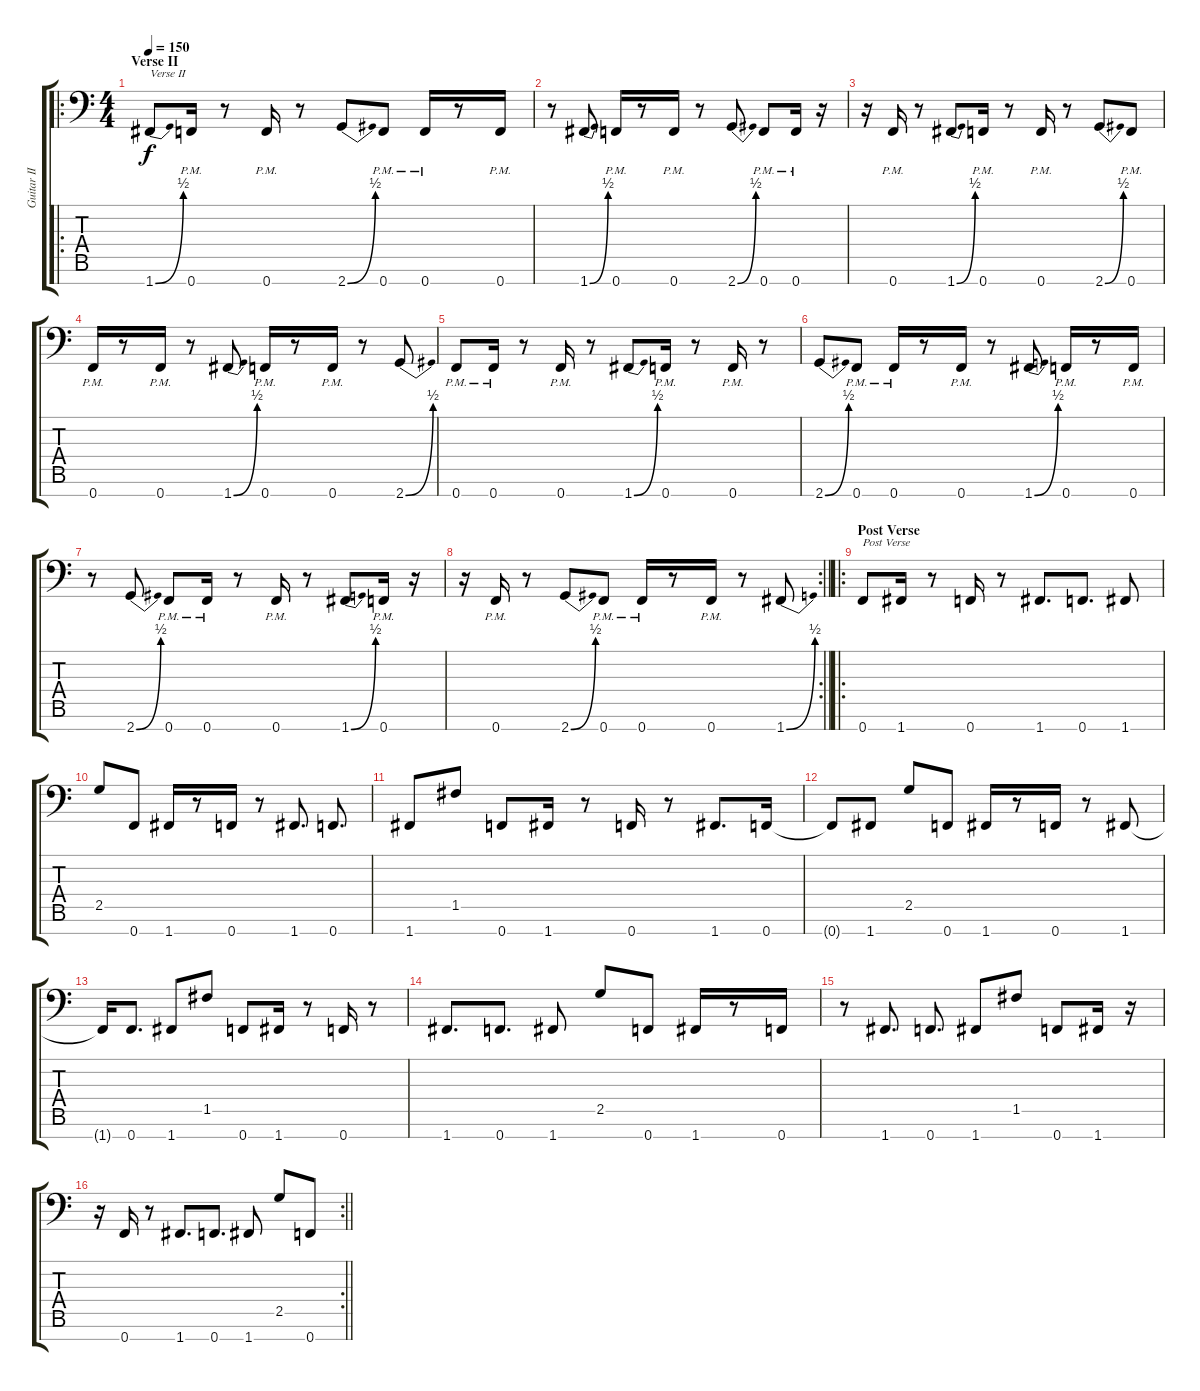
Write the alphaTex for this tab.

\track ("Guitar II DAS URINATOR" "Guitar II ") {instrument overdrivenguitar}
\staff {score tabs}
\tuning (C4 G3 Eb3 Bb2 F2 C2 F1) {hide}
\ro
\ts (4 4)
\section ("" "Verse II")
\tempo 150
\clef f4
\ks c
1.7{be (bend 0 0 60 2)}.8{txt "Verse II" dy f} 0.7{pm}.16 r.8 0.7{pm}.16 r.8 2.7{be (bend 0 0 60 2)}.8 0.7{pm}.8 0.7{pm}.16 r.8 0.7{pm}.16 |
r.8 1.7{be (bend 0 0 60 2)}.8 0.7{pm}.16 r.8 0.7{pm}.16 r.8 2.7{be (bend 0 0 60 2)}.8 0.7{pm}.8 0.7{pm}.16 r.16 |
r.16 0.7{pm}.16 r.8 1.7{be (bend 0 0 60 2)}.8 0.7{pm}.16 r.8 0.7{pm}.16 r.8 2.7{be (bend 0 0 60 2)}.8 0.7{pm}.8 |
0.7{pm}.16 r.8 0.7{pm}.16 r.8 1.7{be (bend 0 0 60 2)}.8 0.7{pm}.16 r.8 0.7{pm}.16 r.8 2.7{be (bend 0 0 60 2)}.8 |
0.7{pm}.8 0.7{pm}.16 r.8 0.7{pm}.16 r.8 1.7{be (bend 0 0 60 2)}.8 0.7{pm}.16 r.8 0.7{pm}.16 r.8 |
2.7{be (bend 0 0 60 2)}.8 0.7{pm}.8 0.7{pm}.16 r.8 0.7{pm}.16 r.8 1.7{be (bend 0 0 60 2)}.8 0.7{pm}.16 r.8 0.7{pm}.16 |
r.8 2.7{be (bend 0 0 60 2)}.8 0.7{pm}.8 0.7{pm}.16 r.8 0.7{pm}.16 r.8 1.7{be (bend 0 0 60 2)}.8 0.7{pm}.16 r.16 |
\rc 2
\barLineRight lightlight
r.16 0.7{pm}.16 r.8 2.7{be (bend 0 0 60 2)}.8 0.7{pm}.8 0.7{pm}.16 r.8 0.7{pm}.16 r.8 1.7{be (bend 0 0 60 2)}.8 |
\ro
\section ("" "Post Verse")
0.7.8{txt "Post Verse"} 1.7.16 r.8 0.7.16 r.8 1.7.8{d} 0.7.8{d} 1.7.8 |
2.5.8 0.7.8 1.7.16 r.8 0.7.16 r.8 1.7.8{d} 0.7.8{d} |
1.7.8 1.5.8 0.7.8 1.7.16 r.8 0.7.16 r.8 1.7.8{d} 0.7.16 |
0.7{t}.8 1.7.8 2.5.8 0.7.8 1.7.16 r.8 0.7.16 r.8 1.7.8 |
1.7{t}.16 0.7.8{d} 1.7.8 1.5.8 0.7.8 1.7.16 r.8 0.7.16 r.8 |
1.7.8{d} 0.7.8{d} 1.7.8 2.5.8 0.7.8 1.7.16 r.8 0.7.16 |
r.8 1.7.8{d} 0.7.8{d} 1.7.8 1.5.8 0.7.8 1.7.16 r.16 |
\rc 2
\barLineRight lightlight
r.16 0.7.16 r.8 1.7.8{d} 0.7.8{d} 1.7.8 2.5.8 0.7.8
